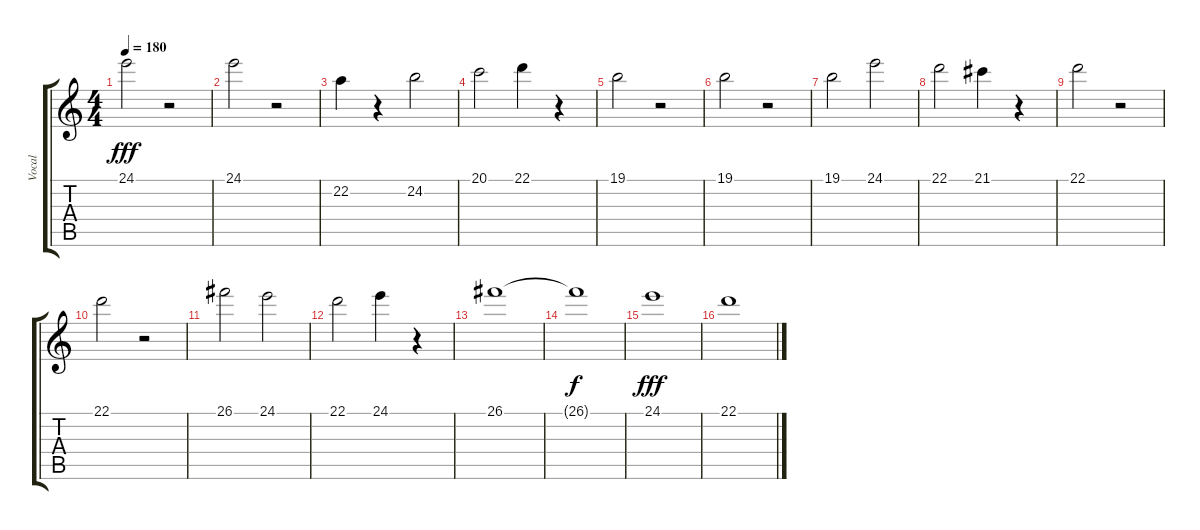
\track ("Vocal" "Vocal") {instrument altosax}
\staff {score tabs}
\tuning (E4 B3 G3 D3 A2 E2) {hide}
\ts (4 4)
\tempo 180
\clef g2
\ks c
24.1.2{dy fff} r.2 |
24.1.2 r.2 |
22.2.4 r.4 24.2.2 |
20.1.2 22.1.4 r.4 |
19.1.2 r.2 |
19.1.2 r.2 |
19.1.2 24.1.2 |
22.1.2 21.1.4 r.4 |
22.1.2 r.2 |
22.1.2 r.2 |
26.1.2 24.1.2 |
22.1.2 24.1.4 r.4 |
26.1.1 |
26.1{t}.1{dy f} |
24.1.1{dy fff} |
22.1.1
